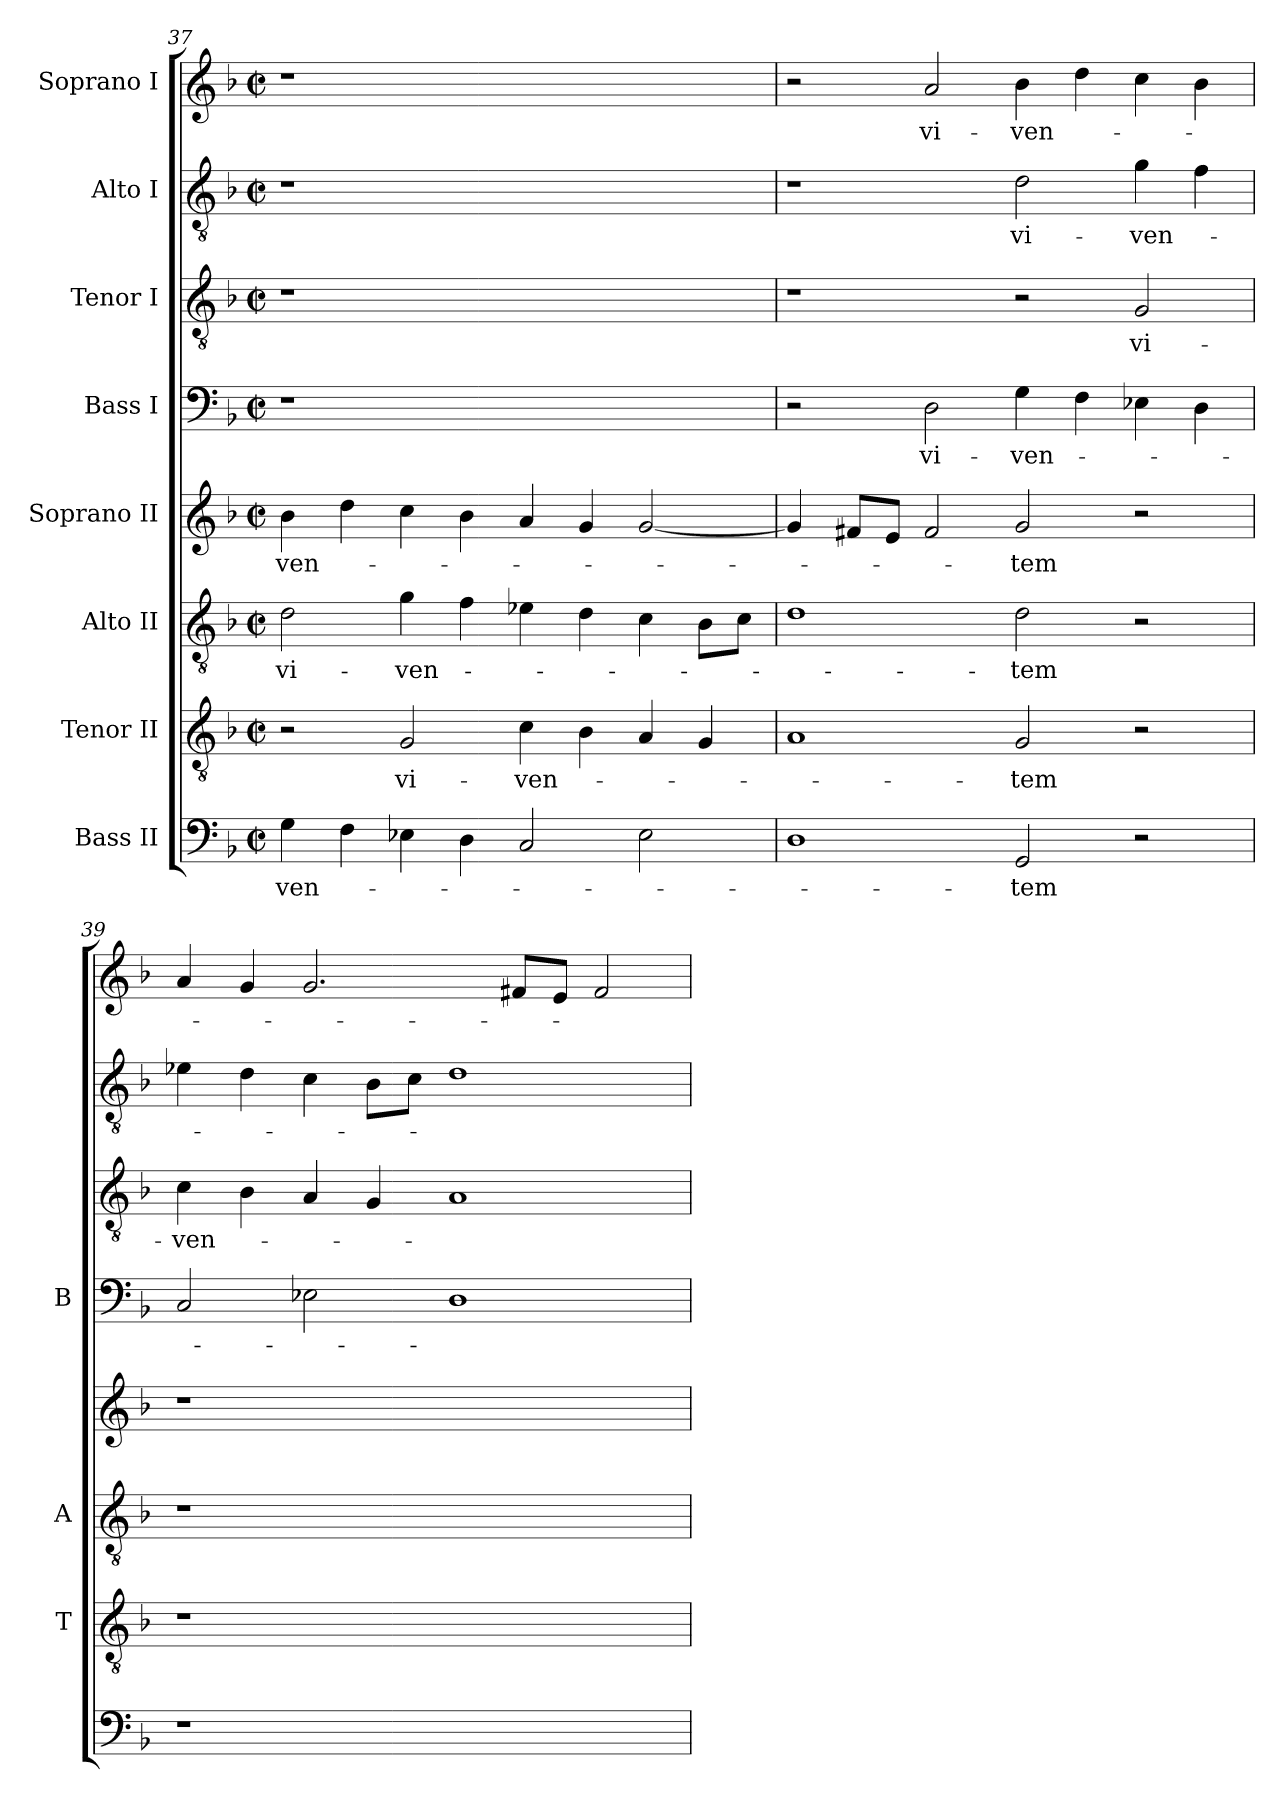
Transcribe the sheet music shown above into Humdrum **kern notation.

**kern	**text	**kern	**text	**kern	**text	**kern	**text	**kern	**text	**kern	**text	**kern	**text	**kern	**text
*part8	*part8	*part7	*part7	*part6	*part6	*part5	*part5	*part4	*part4	*part3	*part3	*part2	*part2	*part1	*part1
*staff8	*staff8	*staff7	*staff7	*staff6	*staff6	*staff5	*staff5	*staff4	*staff4	*staff3	*staff3	*staff2	*staff2	*staff1	*staff1
*I"Bass II	*	*I"Tenor II	*	*I"Alto II	*	*I"Soprano II	*	*I"Bass I	*	*I"Tenor I	*	*I"Alto I	*	*I"Soprano I	*
*	*	*I'T	*	*I'A	*	*	*	*I'B	*	*	*	*	*	*	*
*clefF4	*	*clefGv2	*	*clefGv2	*	*clefG2	*	*clefF4	*	*clefGv2	*	*clefGv2	*	*clefG2	*
*k[b-]	*	*k[b-]	*	*k[b-]	*	*k[b-]	*	*k[b-]	*	*k[b-]	*	*k[b-]	*	*k[b-]	*
*F:	*	*F:	*	*F:	*	*F:	*	*F:	*	*F:	*	*F:	*	*F:	*
*M2/2	*	*M2/2	*	*M2/2	*	*M2/2	*	*M2/2	*	*M2/2	*	*M2/2	*	*M2/2	*
*met(c|)	*	*met(c|)	*	*met(c|)	*	*met(c|)	*	*met(c|)	*	*met(c|)	*	*met(c|)	*	*met(c|)	*
=37	=37	=37	=37	=37	=37	=37	=37	=37	=37	=37	=37	=37	=37	=37	=37
!	!LO:LY:b	!	!	!	!LO:LY:b	!	!LO:LY:b	!LO:N:vis=1	!	!LO:N:vis=1	!	!LO:N:vis=1	!	!LO:N:vis=1	!
4G\	-ven-	2r	.	2d\	vi-	4b-\	-ven-	1r	.	1r	.	1r	.	1r	.
4F\	.	.	.	.	.	4dd\	.	.	.	.	.	.	.	.	.
!	!	!	!LO:LY:b	!	!LO:LY:b	!	!	!	!	!	!	!	!	!	!
4E-X\	.	2G/	vi-	4g\	-ven-	4cc\	.	.	.	.	.	.	.	.	.
4D\	.	.	.	4f\	.	4b-\	.	.	.	.	.	.	.	.	.
!	!	!	!LO:LY:b	!	!	!	!	!	!	!	!	!	!	!	!
2C/	.	4c\	-ven-	4e-X\	.	4a/	.	1ryy	.	1ryy	.	1ryy	.	1ryy	.
.	.	4B-\	.	4d\	.	4g/	.	.	.	.	.	.	.	.	.
2E-\	.	4A/	.	4c\	.	[<2g/	.	.	.	.	.	.	.	.	.
.	.	4G/	.	8B-\L	.	.	.	.	.	.	.	.	.	.	.
.	.	.	.	8c\J	.	.	.	.	.	.	.	.	.	.	.
=38	=38	=38	=38	=38	=38	=38	=38	=38	=38	=38	=38	=38	=38	=38	=38
1D	.	1A	.	1d	.	4g/]	.	2r	.	1r	.	1r	.	2r	.
.	.	.	.	.	.	8f#X/L	.	.	.	.	.	.	.	.	.
.	.	.	.	.	.	8e/J	.	.	.	.	.	.	.	.	.
!	!	!	!	!	!	!	!	!	!LO:LY:b	!	!	!	!	!	!LO:LY:b
.	.	.	.	.	.	2f#/	.	2D\	vi-	.	.	.	.	2a/	vi-
!	!LO:LY:b	!	!LO:LY:b	!	!LO:LY:b	!	!LO:LY:b	!	!LO:LY:b	!	!	!	!LO:LY:b	!	!LO:LY:b
2GG/	-tem	2G/	-tem	2d\	-tem	2g/	-tem	4G\	-ven-	2r	.	2d\	vi-	4b-\	-ven-
.	.	.	.	.	.	.	.	4F\	.	.	.	.	.	4dd\	.
!	!	!	!	!	!	!	!	!	!	!	!LO:LY:b	!	!LO:LY:b	!	!
2r	.	2r	.	2r	.	2r	.	4E-X\	.	2G/	vi-	4g\	-ven-	4cc\	.
.	.	.	.	.	.	.	.	4D\	.	.	.	4f\	.	4b-\	.
!!LO:LB:g=z
=39	=39	=39	=39	=39	=39	=39	=39	=39	=39	=39	=39	=39	=39	=39	=39
!LO:N:vis=1	!	!LO:N:vis=1	!	!LO:N:vis=1	!	!LO:N:vis=1	!	!	!	!	!LO:LY:b	!	!	!	!
1r	.	1r	.	1r	.	1r	.	2C/	.	4c\	-ven-	4e-X\	.	4a/	.
.	.	.	.	.	.	.	.	.	.	4B-\	.	4d\	.	4g/	.
.	.	.	.	.	.	.	.	2E-X\	.	4A/	.	4c\	.	2.g/	.
.	.	.	.	.	.	.	.	.	.	4G/	.	8B-\L	.	.	.
.	.	.	.	.	.	.	.	.	.	.	.	8c\J	.	.	.
1ryy	.	1ryy	.	1ryy	.	1ryy	.	1D	.	1A	.	1d	.	.	.
.	.	.	.	.	.	.	.	.	.	.	.	.	.	8f#X/L	.
.	.	.	.	.	.	.	.	.	.	.	.	.	.	8e/J	.
.	.	.	.	.	.	.	.	.	.	.	.	.	.	2f#/	.
=	=	=	=	=	=	=	=	=	=	=	=	=	=	=	=
*-	*-	*-	*-	*-	*-	*-	*-	*-	*-	*-	*-	*-	*-	*-	*-
